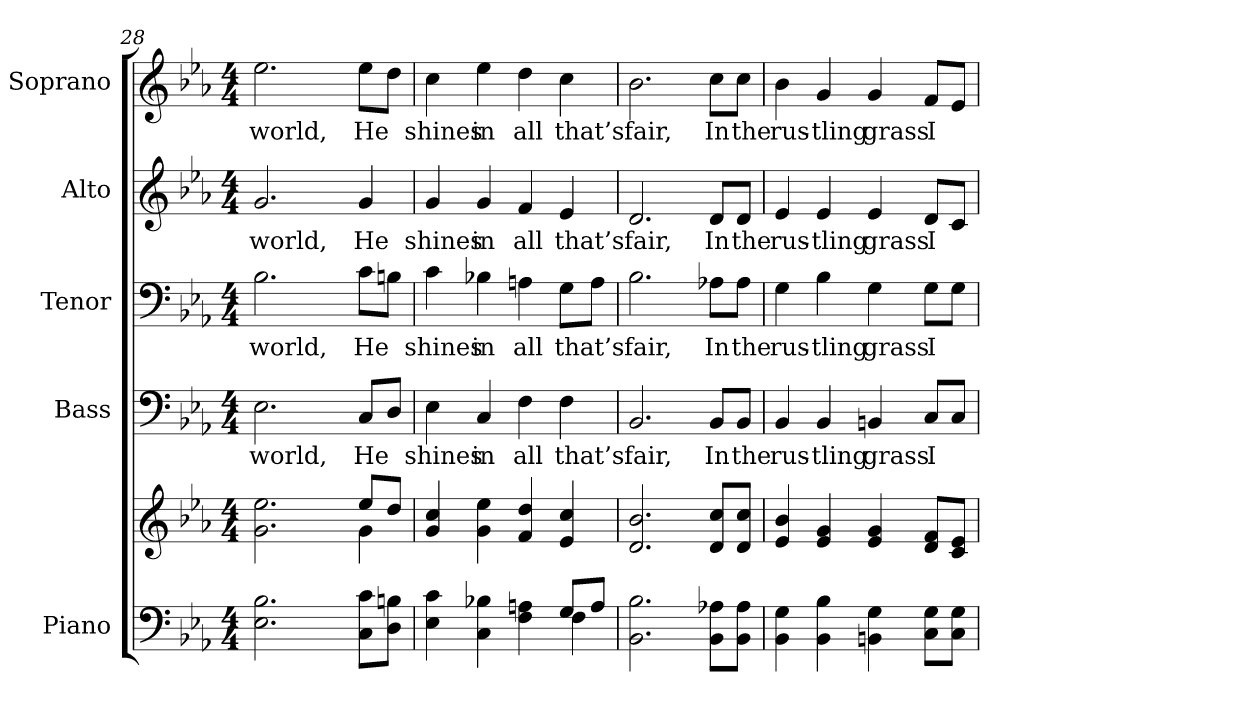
**kern	**kern	**kern	**text	**kern	**text	**kern	**text	**kern	**text
*part5	*part5	*part4	*part4	*part3	*part3	*part2	*part2	*part1	*part1
*staff6	*staff5	*staff4	*staff4	*staff3	*staff3	*staff2	*staff2	*staff1	*staff1
*I"Piano	*	*I"Bass	*	*I"Tenor	*	*I"Alto	*	*I"Soprano	*
*I'Pno.	*	*I'B.	*	*I'T.	*	*I'A.	*	*I'S.	*
*clefF4	*clefG2	*clefF4	*	*clefF4	*	*clefG2	*	*clefG2	*
*k[b-e-a-]	*k[b-e-a-]	*k[b-e-a-]	*	*k[b-e-a-]	*	*k[b-e-a-]	*	*k[b-e-a-]	*
*E-:	*E-:	*E-:	*	*E-:	*	*E-:	*	*E-:	*
*M4/4	*M4/4	*M4/4	*	*M4/4	*	*M4/4	*	*M4/4	*
=28	=28	=28	=28	=28	=28	=28	=28	=28	=28
*	*^	*	*	*	*	*	*	*	*
!	!	!	!	!LO:LY:b:color=#000000	!	!	!	!	!	!
!	!	!	!	!	!	!LO:LY:b:color=#000000	!	!	!	!
!	!	!	!	!	!	!	!	!LO:LY:b:color=#000000	!	!
!	!	!	!	!	!	!	!	!	!	!LO:LY:b:color=#000000
2.E-i\ 2.B-i	2.gi\ 2.ee-i	2ryy	2.E-i\	world,	2.B-i\	world,	2.gi/	world,	2.ee-i\	world,
.	.	4ryy	.	.	.	.	.	.	.	.
!	!	!	!	!LO:LY:b:color=#000000	!	!	!	!	!	!
!	!	!	!	!	!	!LO:LY:b:color=#000000	!	!	!	!
!	!	!	!	!	!	!	!	!LO:LY:b:color=#000000	!	!
!	!	!	!	!	!	!	!	!	!	!LO:LY:b:color=#000000
8Ci\ 8ciL	8ee-i/L	4gi\	8Ci/L	He	8ci\L	He	4gi/	He	8ee-i\L	He
8Di\ 8BniJ	8ddi/J	.	8Di/J	.	8Bni\J	.	.	.	8ddi\J	.
*	*v	*v	*	*	*	*	*	*	*	*
=29	=29	=29	=29	=29	=29	=29	=29	=29	=29
*^	*	*	*	*	*	*	*	*	*
!	!	!	!	!LO:LY:b:color=#000000	!	!	!	!	!	!
!	!	!	!	!	!	!LO:LY:b:color=#000000	!	!	!	!
!	!	!	!	!	!	!	!	!LO:LY:b:color=#000000	!	!
!	!	!	!	!	!	!	!	!	!	!LO:LY:b:color=#000000
4E-i\ 4ci	2ryy	4gi/ 4cci	4E-i\	shines	4ci\	shines	4gi/	shines	4cci\	shines
!	!	!	!	!LO:LY:b:color=#000000	!	!	!	!	!	!
!	!	!	!	!	!	!LO:LY:b:color=#000000	!	!	!	!
!	!	!	!	!	!	!	!	!LO:LY:b:color=#000000	!	!
!	!	!	!	!	!	!	!	!	!	!LO:LY:b:color=#000000
4Ci\ 4B-Xi	.	4gi\ 4ee-i	4Ci/	in	4B-Xi\	in	4gi/	in	4ee-i\	in
!	!	!	!	!LO:LY:b:color=#000000	!	!	!	!	!	!
!	!	!	!	!	!	!LO:LY:b:color=#000000	!	!	!	!
!	!	!	!	!	!	!	!	!LO:LY:b:color=#000000	!	!
!	!	!	!	!	!	!	!	!	!	!LO:LY:b:color=#000000
4Fi\ 4Ani	4ryy	4fi/ 4ddi	4Fi\	all	4Ani\	all	4fi/	all	4ddi\	all
!	!	!	!	!LO:LY:b:color=#000000	!	!	!	!	!	!
!	!	!	!	!	!	!LO:LY:b:color=#000000	!	!	!	!
!	!	!	!	!	!	!	!	!LO:LY:b:color=#000000	!	!
!	!	!	!	!	!	!	!	!	!	!LO:LY:b:color=#000000
8Gi/L	4Fi\	4e-i/ 4cci	4Fi\	that’s	8Gi\L	that’s	4e-i/	that’s	4cci\	that’s
8Ai/J	.	.	.	.	8Ai\J	.	.	.	.	.
*v	*v	*	*	*	*	*	*	*	*	*
!!LO:PB:g=z
=30	=30	=30	=30	=30	=30	=30	=30	=30	=30
!	!	!	!LO:LY:b:color=#000000	!	!	!	!	!	!
!	!	!	!	!	!LO:LY:b:color=#000000	!	!	!	!
!	!	!	!	!	!	!	!LO:LY:b:color=#000000	!	!
!	!	!	!	!	!	!	!	!	!LO:LY:b:color=#000000
2.BB-i\ 2.B-i	2.di/ 2.b-i	2.BB-i/	fair,	2.B-i\	fair,	2.di/	fair,	2.b-i\	fair,
!	!	!	!LO:LY:b:color=#000000	!	!	!	!	!	!
!	!	!	!	!	!LO:LY:b:color=#000000	!	!	!	!
!	!	!	!	!	!	!	!LO:LY:b:color=#000000	!	!
!	!	!	!	!	!	!	!	!	!LO:LY:b:color=#000000
8BB-i\ 8A-XiL	8di/ 8cciL	8BB-i/L	In	8A-Xi\L	In	8di/L	In	8cci\L	In
!	!	!	!LO:LY:b:color=#000000	!	!	!	!	!	!
!	!	!	!	!	!LO:LY:b:color=#000000	!	!	!	!
!	!	!	!	!	!	!	!LO:LY:b:color=#000000	!	!
!	!	!	!	!	!	!	!	!	!LO:LY:b:color=#000000
8BB-i\ 8A-iJ	8di/ 8cciJ	8BB-i/J	the	8A-i\J	the	8di/J	the	8cci\J	the
=31	=31	=31	=31	=31	=31	=31	=31	=31	=31
!	!	!	!LO:LY:b:color=#000000	!	!	!	!	!	!
!	!	!	!	!	!LO:LY:b:color=#000000	!	!	!	!
!	!	!	!	!	!	!	!LO:LY:b:color=#000000	!	!
!	!	!	!	!	!	!	!	!	!LO:LY:b:color=#000000
4BB-i\ 4Gi	4e-i/ 4b-i	4BB-i/	rus-	4Gi\	rus-	4e-i/	rus-	4b-i\	rus-
!	!	!	!LO:LY:b:color=#000000	!	!	!	!	!	!
!	!	!	!	!	!LO:LY:b:color=#000000	!	!	!	!
!	!	!	!	!	!	!	!LO:LY:b:color=#000000	!	!
!	!	!	!	!	!	!	!	!	!LO:LY:b:color=#000000
4BB-i\ 4B-i	4e-i/ 4gi	4BB-i/	-tling	4B-i\	-tling	4e-i/	-tling	4gi/	-tling
!	!	!	!LO:LY:b:color=#000000	!	!	!	!	!	!
!	!	!	!	!	!LO:LY:b:color=#000000	!	!	!	!
!	!	!	!	!	!	!	!LO:LY:b:color=#000000	!	!
!	!	!	!	!	!	!	!	!	!LO:LY:b:color=#000000
4BBni\ 4Gi	4e-i/ 4gi	4BBni/	grass	4Gi\	grass	4e-i/	grass	4gi/	grass
!	!	!	!LO:LY:b:color=#000000	!	!	!	!	!	!
!	!	!	!	!	!LO:LY:b:color=#000000	!	!	!	!
!	!	!	!	!	!	!	!LO:LY:b:color=#000000	!	!
!	!	!	!	!	!	!	!	!	!LO:LY:b:color=#000000
8Ci\ 8GiL	8di/ 8fiL	8Ci/L	I	8Gi\L	I	8di/L	I	8fi/L	I
8Ci\ 8GiJ	8ci/ 8e-iJ	8Ci/J	.	8Gi\J	.	8ci/J	.	8e-i/J	.
=	=	=	=	=	=	=	=	=	=
*-	*-	*-	*-	*-	*-	*-	*-	*-	*-
